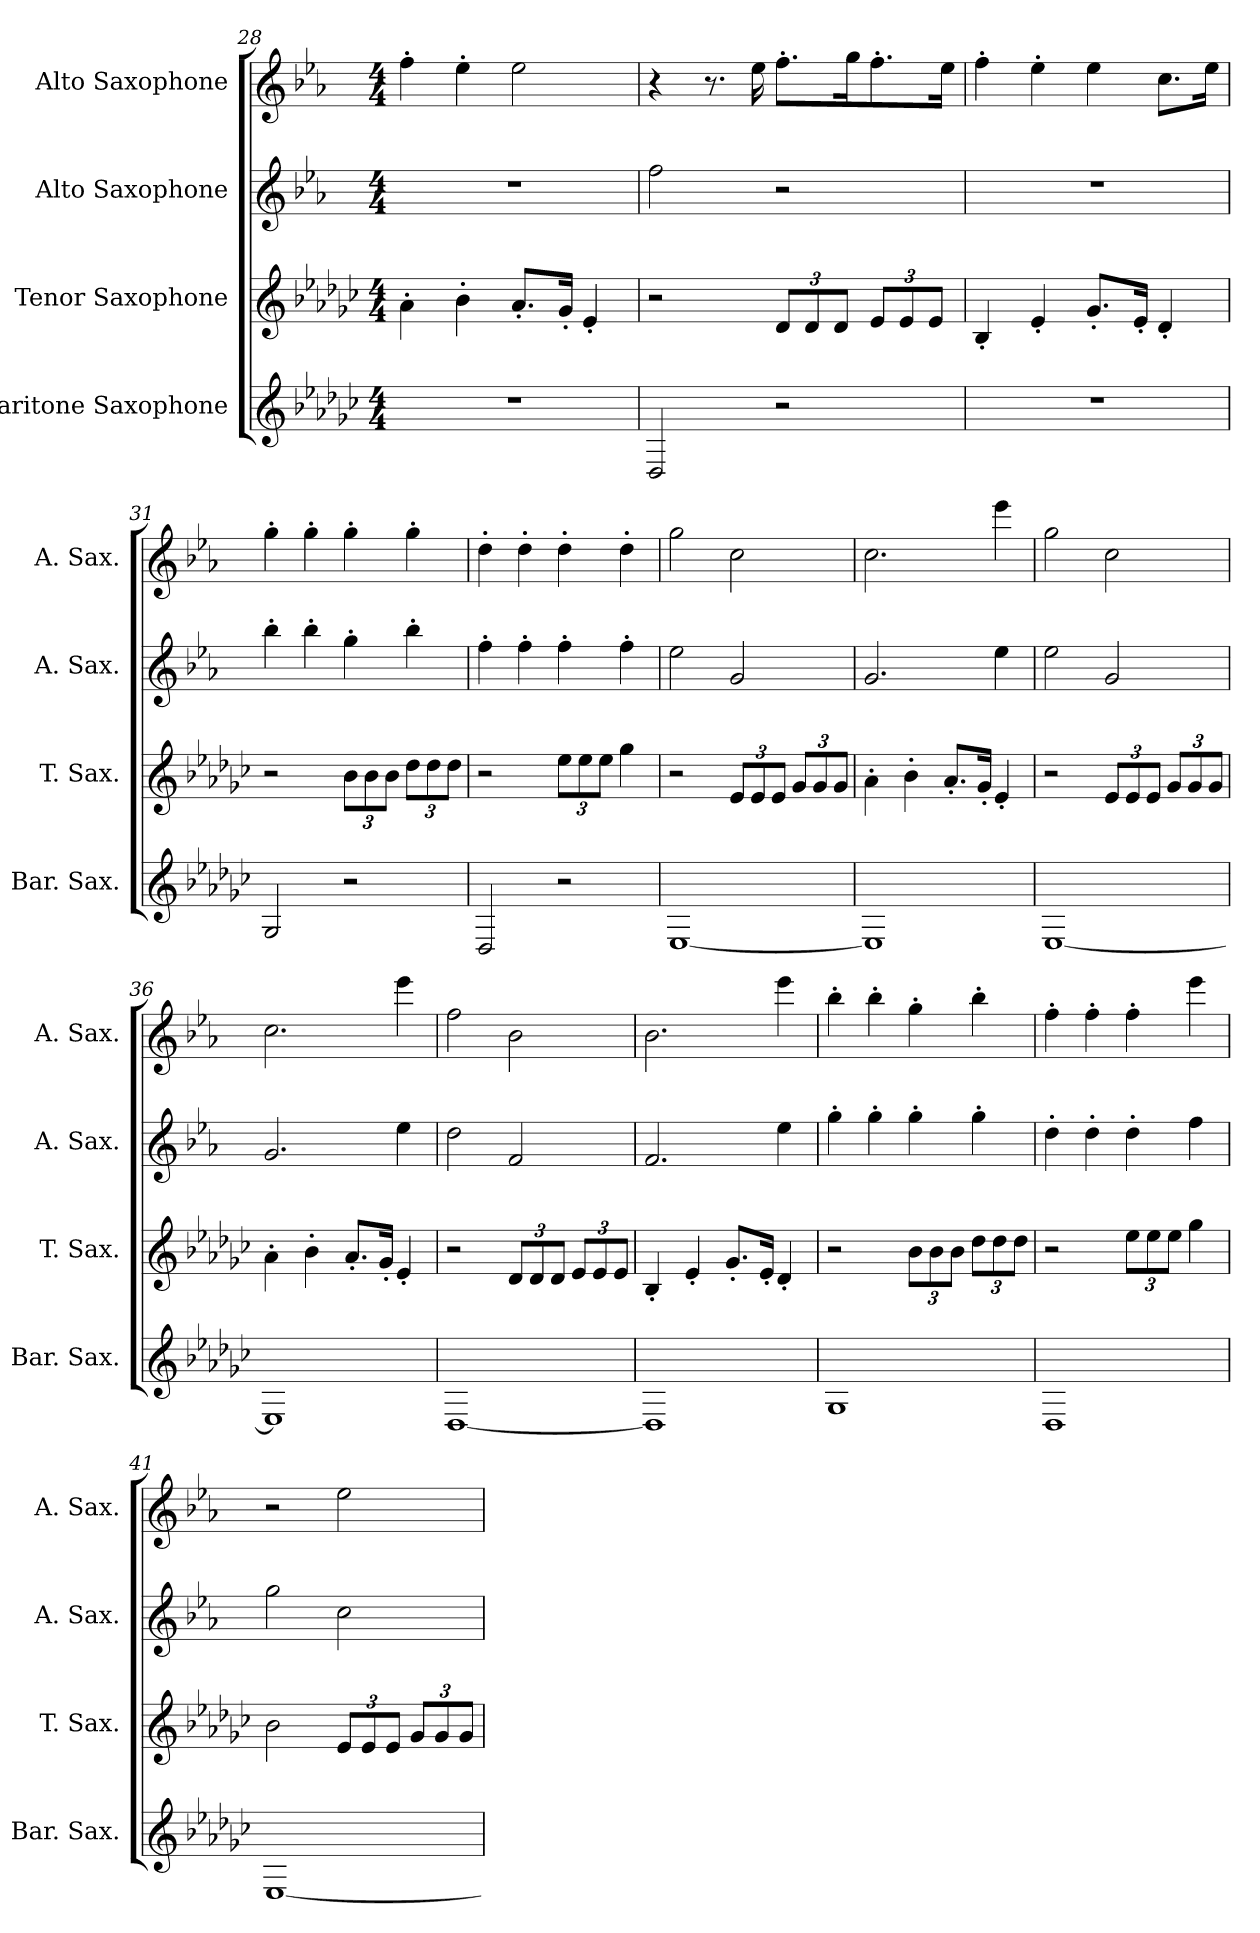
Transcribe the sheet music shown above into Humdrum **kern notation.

**kern	**kern	**kern	**kern
*part4	*part3	*part2	*part1
*staff4	*staff3	*staff2	*staff1
*I"Baritone Saxophone	*I"Tenor Saxophone	*I"Alto Saxophone	*I"Alto Saxophone
*I'Bar. Sax.	*I'T. Sax.	*I'A. Sax.	*I'A. Sax.
!!LO:PB:g=z
*clefG2	*clefG2	*clefG2	*clefG2
*ITrd12c21	*ITrd8c14	*ITrd5c9	*ITrd5c9
*k[b-e-a-d-g-c-]	*k[b-e-a-d-g-c-]	*k[b-e-a-d-g-c-]	*k[b-e-a-d-g-c-]
*G-:	*G-:	*G-:	*G-:
*M4/4	*M4/4	*M4/4	*M4/4
=28	=28	=28	=28
1r	4A-'\	1r	4a-'\
.	4B-'\	.	4g-'\
.	8.A-'/L	.	2g-\
.	16G-'/Jk	.	.
.	4E-'/	.	.
=29	=29	=29	=29
2DD-/	2r	2a-\	4r
.	.	.	8.r
.	.	.	16g-\
*	*Xbrackettup	*	*
2r	12D-/L	2r	8.a-'\L
.	12D-/	.	.
.	12D-/J	.	.
.	.	.	16b-\K
.	12E-/L	.	8.a-'\
.	12E-/	.	.
.	12E-/J	.	.
.	.	.	16g-\Jk
=30	=30	=30	=30
1r	4BB-'/	1r	4a-'\
.	4E-'/	.	4g-'\
.	8.G-'/L	.	4g-\
.	16E-'/Jk	.	.
.	4D-'/	.	8.e-\L
.	.	.	16g-\Jk
=31	=31	=31	=31
2GG-/	2r	4dd-'\	4b-'\
.	.	4dd-'\	4b-'\
2r	12B-\L	4b-'\	4b-'\
.	12B-\	.	.
.	12B-\J	.	.
.	12d-\L	4dd-'\	4b-'\
.	12d-\	.	.
.	12d-\J	.	.
=32	=32	=32	=32
2DD-/	2r	4a-'\	4f'\
.	.	4a-'\	4f'\
2r	12e-\L	4a-'\	4f'\
.	12e-\	.	.
.	12e-\J	.	.
.	4g-\	4a-'\	4f'\
!!LO:LB:g=z
=33	=33	=33	=33
[1EE-	2r	2g-\	2b-\
.	12E-/L	2B-/	2e-\
.	12E-/	.	.
.	12E-/J	.	.
.	12G-/L	.	.
.	12G-/	.	.
.	12G-/J	.	.
=34	=34	=34	=34
1EE-]	4A-'\	2.B-/	2.e-\
.	4B-'\	.	.
.	8.A-'/L	.	.
.	16G-'/Jk	.	.
.	4E-'/	4g-\	4gg-\
=35	=35	=35	=35
[1EE-	2r	2g-\	2b-\
.	12E-/L	2B-/	2e-\
.	12E-/	.	.
.	12E-/J	.	.
.	12G-/L	.	.
.	12G-/	.	.
.	12G-/J	.	.
=36	=36	=36	=36
1EE-]	4A-'\	2.B-/	2.e-\
.	4B-'\	.	.
.	8.A-'/L	.	.
.	16G-'/Jk	.	.
.	4E-'/	4g-\	4gg-\
=37	=37	=37	=37
[1DD-	2r	2f\	2a-\
.	12D-/L	2A-/	2d-\
.	12D-/	.	.
.	12D-/J	.	.
.	12E-/L	.	.
.	12E-/	.	.
.	12E-/J	.	.
!!LO:LB:g=z
=38	=38	=38	=38
1DD-]	4BB-'/	2.A-/	2.d-\
.	4E-'/	.	.
.	8.G-'/L	.	.
.	16E-'/Jk	.	.
.	4D-'/	4g-\	4gg-\
=39	=39	=39	=39
1GG-	2r	4b-'\	4dd-'\
.	.	4b-'\	4dd-'\
.	12B-\L	4b-'\	4b-'\
.	12B-\	.	.
.	12B-\J	.	.
.	12d-\L	4b-'\	4dd-'\
.	12d-\	.	.
.	12d-\J	.	.
=40	=40	=40	=40
1DD-	2r	4f'\	4a-'\
.	.	4f'\	4a-'\
.	12e-\L	4f'\	4a-'\
.	12e-\	.	.
.	12e-\J	.	.
.	4g-\	4a-\	4gg-\
=41	=41	=41	=41
[1EE-	2B-\	2b-\	2r
.	12E-/L	2e-\	2g-\
.	12E-/	.	.
.	12E-/J	.	.
.	12G-/L	.	.
.	12G-/	.	.
.	12G-/J	.	.
=	=	=	=
*-	*-	*-	*-
